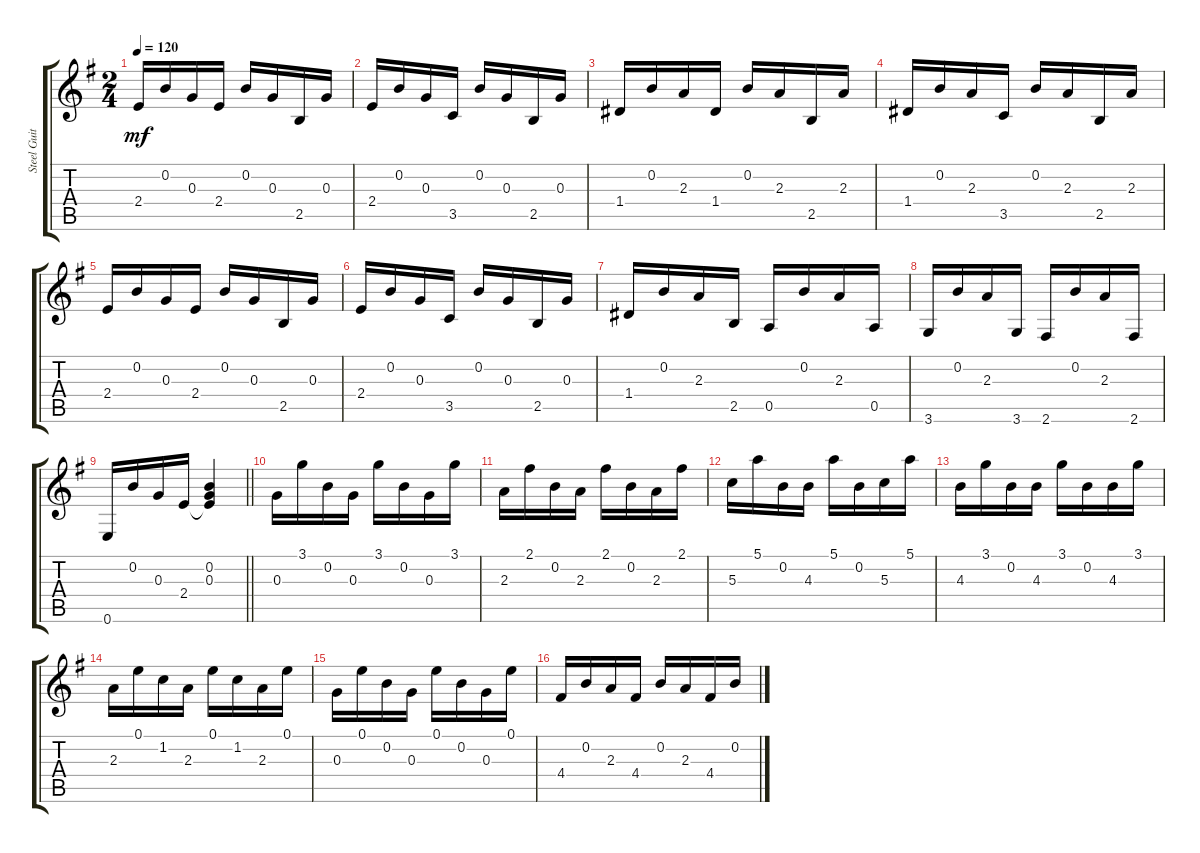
\track ("Steel Guitar" "Steel Guit") {instrument acousticguitarsteel}
\staff {score tabs}
\tuning (E4 B3 G3 D3 A2 E2) {hide}
\ts (2 4)
\tempo 120
\clef g2
\ks eminor
2.4.16{dy mf instrument acousticguitarsteel} 0.2.16 0.3.16 2.4.16 0.2.16 0.3.16 2.5.16 0.3.16 |
2.4.16 0.2.16 0.3.16 3.5.16 0.2.16 0.3.16 2.5.16 0.3.16 |
1.4.16 0.2.16 2.3.16 1.4.16 0.2.16 2.3.16 2.5.16 2.3.16 |
1.4.16 0.2.16 2.3.16 3.5.16 0.2.16 2.3.16 2.5.16 2.3.16 |
2.4.16 0.2.16 0.3.16 2.4.16 0.2.16 0.3.16 2.5.16 0.3.16 |
2.4.16 0.2.16 0.3.16 3.5.16 0.2.16 0.3.16 2.5.16 0.3.16 |
1.4.16 0.2.16 2.3.16 2.5.16 0.5.16 0.2.16 2.3.16 0.5.16 |
3.6.16 0.2.16 2.3.16 3.6.16 2.6.16 0.2.16 2.3.16 2.6.16 |
\barLineRight lightlight
0.6.16 0.2.16 0.3.16 2.4.16 (0.2 0.3 2.4{t}).4 |
0.3.16 3.1.16 0.2.16 0.3.16 3.1.16 0.2.16 0.3.16 3.1.16 |
2.3.16 2.1.16 0.2.16 2.3.16 2.1.16 0.2.16 2.3.16 2.1.16 |
5.3.16 5.1.16 0.2.16 4.3.16 5.1.16 0.2.16 5.3.16 5.1.16 |
4.3.16 3.1.16 0.2.16 4.3.16 3.1.16 0.2.16 4.3.16 3.1.16 |
2.3.16 0.1.16 1.2.16 2.3.16 0.1.16 1.2.16 2.3.16 0.1.16 |
0.3.16 0.1.16 0.2.16 0.3.16 0.1.16 0.2.16 0.3.16 0.1.16 |
4.4.16 0.2.16 2.3.16 4.4.16 0.2.16 2.3.16 4.4.16 0.2.16
